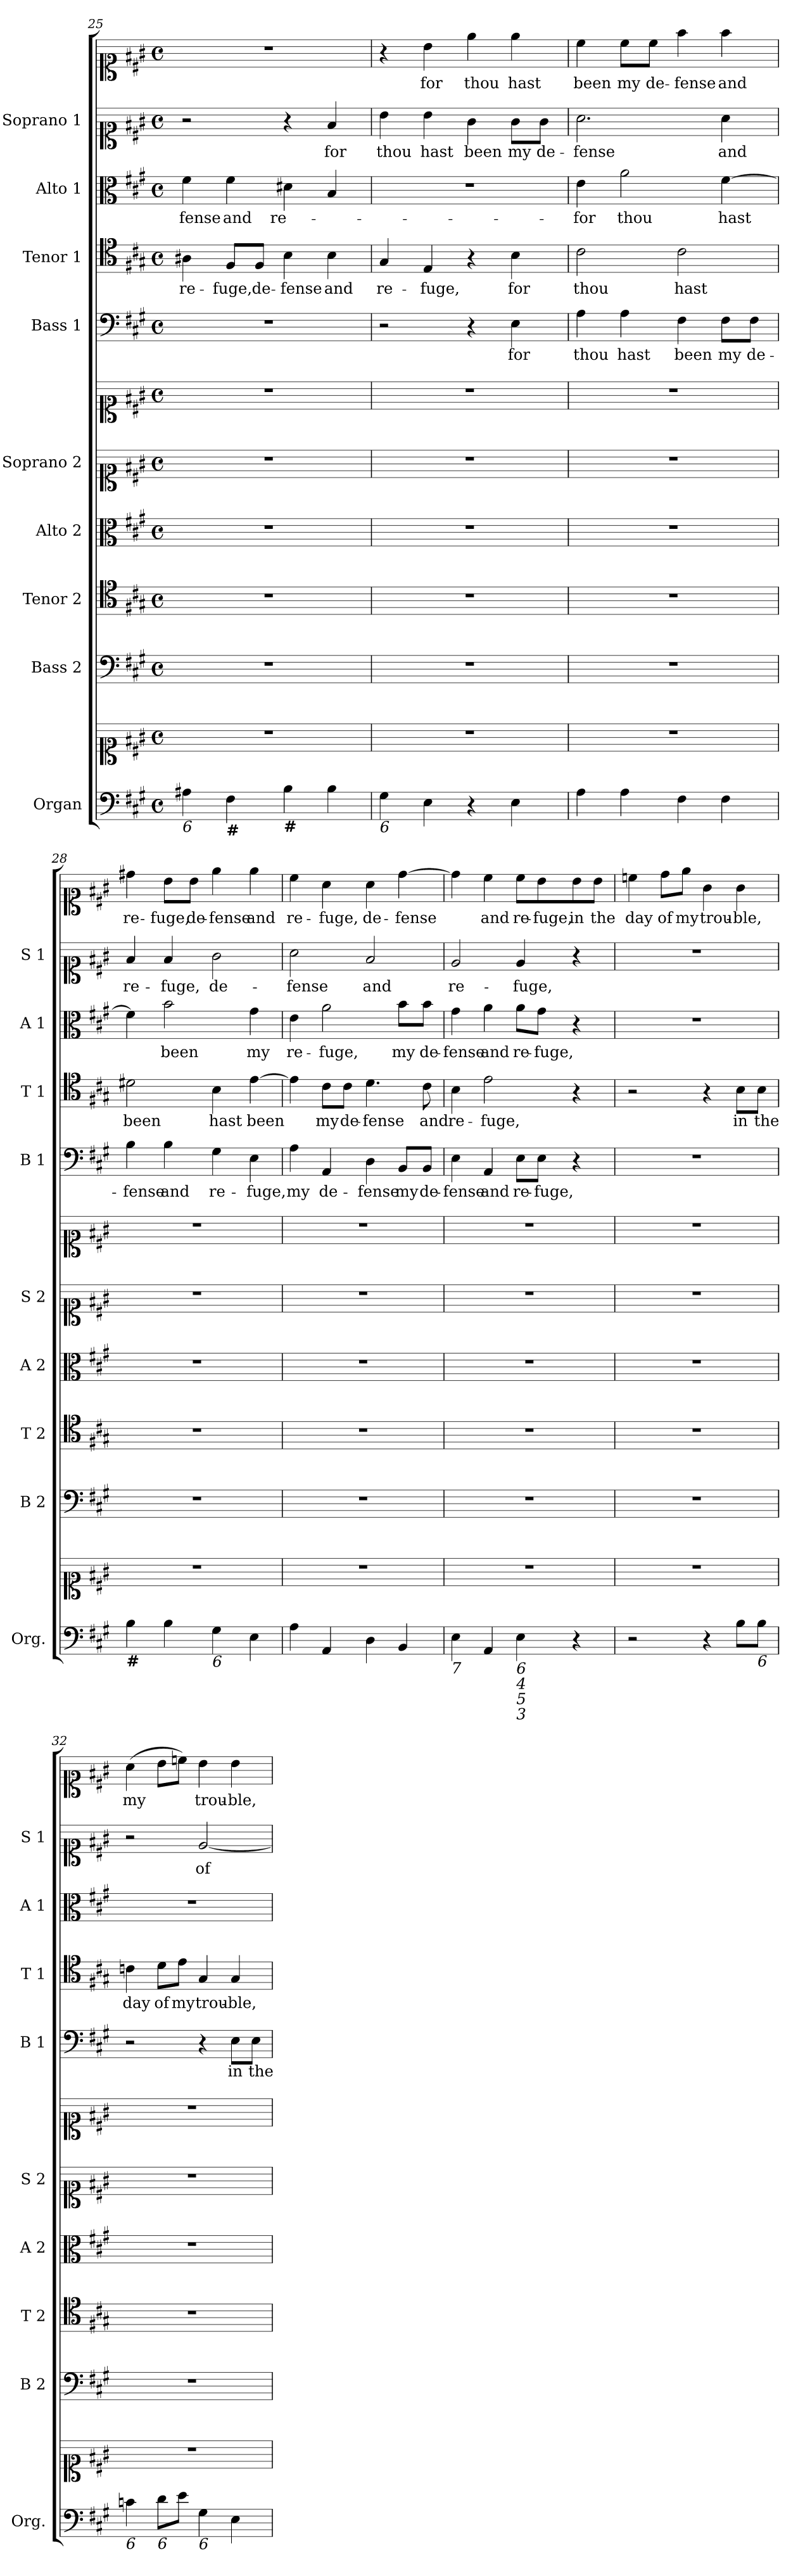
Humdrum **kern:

**kern	**kern	**kern	**kern	**kern	**kern	**kern	**kern	**text	**kern	**text	**kern	**text	**kern	**text	**kern	**text
*part11	*part11	*part10	*part9	*part8	*part7	*part6	*part5	*part5	*part4	*part4	*part3	*part3	*part2	*part2	*part1	*part1
*staff12	*staff11	*staff10	*staff9	*staff8	*staff7	*staff6	*staff5	*staff5	*staff4	*staff4	*staff3	*staff3	*staff2	*staff2	*staff1	*staff1
*I"Organ	*	*I"Bass 2	*I"Tenor 2	*I"Alto 2	*I"Soprano 2	*	*I"Bass 1	*	*I"Tenor 1	*	*I"Alto 1	*	*I"Soprano 1	*	*	*
*I'Org.	*	*I'B 2	*I'T 2	*I'A 2	*I'S 2	*	*I'B 1	*	*I'T 1	*	*I'A 1	*	*I'S 1	*	*	*
!!LO:PB:g=z
*clefF4	*clefC1	*clefF4	*clefC4	*clefC3	*clefC1	*clefC1	*clefF4	*	*clefC4	*	*clefC3	*	*clefC1	*	*clefC1	*
*k[f#c#g#]	*k[f#c#g#]	*k[f#c#g#]	*k[f#c#g#]	*k[f#c#g#]	*k[f#c#g#]	*k[f#c#g#]	*k[f#c#g#]	*	*k[f#c#g#]	*	*k[f#c#g#]	*	*k[f#c#g#]	*	*k[f#c#g#]	*
*A:	*A:	*A:	*A:	*A:	*A:	*A:	*A:	*	*A:	*	*A:	*	*A:	*	*A:	*
*M4/4	*M4/4	*M4/4	*M4/4	*M4/4	*M4/4	*M4/4	*M4/4	*	*M4/4	*	*M4/4	*	*M4/4	*	*M4/4	*
*met(c)	*met(c)	*met(c)	*met(c)	*met(c)	*met(c)	*met(c)	*met(c)	*	*met(c)	*	*met(c)	*	*met(c)	*	*met(c)	*
=25	=25	=25	=25	=25	=25	=25	=25	=25	=25	=25	=25	=25	=25	=25	=25	=25
!LO:TX:b:i:t=6	!	!	!	!	!	!	!	!	!	!	!	!	!	!	!	!
!	!	!	!	!	!	!	!	!	!	!LO:LY:b	!	!LO:LY:b	!	!	!	!
4A#X\	1r	1r	1r	1r	1r	1r	1r	.	4A#X\	re-	4f#\	-fense	2r	.	1r	.
!LO:TX:b:B:t=#	!	!	!	!	!	!	!	!	!	!	!	!	!	!	!	!
!	!	!	!	!	!	!	!	!	!	!LO:LY:b	!	!LO:LY:b	!	!	!	!
4F#\	.	.	.	.	.	.	.	.	8F#/L	-fuge,	4f#\	and	.	.	.	.
!	!	!	!	!	!	!	!	!	!	!LO:LY:b	!	!	!	!	!	!
.	.	.	.	.	.	.	.	.	8F#/J	de-	.	.	.	.	.	.
!LO:TX:b:B:t=#	!	!	!	!	!	!	!	!	!	!	!	!	!	!	!	!
!	!	!	!	!	!	!	!	!	!	!LO:LY:b	!	!LO:LY:b	!	!	!	!
4B\	.	.	.	.	.	.	.	.	4B\	-fense	4d#X\	re-	4r	.	.	.
!	!	!	!	!	!	!	!	!	!	!LO:LY:b	!	!	!	!LO:LY:b	!	!
4B\	.	.	.	.	.	.	.	.	4B\	and	4B/	.	4f#/	for	.	.
=26	=26	=26	=26	=26	=26	=26	=26	=26	=26	=26	=26	=26	=26	=26	=26	=26
!LO:TX:b:i:t=6	!	!	!	!	!	!	!	!	!	!	!	!	!	!	!	!
!	!	!	!	!	!	!	!	!	!	!LO:LY:b	!	!	!	!LO:LY:b	!	!
4G#\	1r	1r	1r	1r	1r	1r	2r	.	4G#/	re-	1r	.	4b\	thou	4r	.
!	!	!	!	!	!	!	!	!	!	!LO:LY:b	!	!	!	!LO:LY:b	!	!LO:LY:b
4E\	.	.	.	.	.	.	.	.	4E/	-fuge,	.	.	4b\	hast	4b\	for
!	!	!	!	!	!	!	!	!	!	!	!	!	!	!LO:LY:b	!	!LO:LY:b
4r	.	.	.	.	.	.	4r	.	4r	.	.	.	4g#\	been	4ee\	thou
!	!	!	!	!	!	!	!	!LO:LY:b	!	!LO:LY:b	!	!	!	!LO:LY:b	!	!LO:LY:b
4E\	.	.	.	.	.	.	4E\	for	4B\	for	.	.	8g#\L	my	4ee\	hast
!	!	!	!	!	!	!	!	!	!	!	!	!	!	!LO:LY:b	!	!
.	.	.	.	.	.	.	.	.	.	.	.	.	8g#\J	de-	.	.
=27	=27	=27	=27	=27	=27	=27	=27	=27	=27	=27	=27	=27	=27	=27	=27	=27
!	!	!	!	!	!	!	!	!LO:LY:b	!	!LO:LY:b	!	!LO:LY:b	!	!LO:LY:b	!	!LO:LY:b
4A\	1r	1r	1r	1r	1r	1r	4A\	thou	2c#\	thou	4e\	-for	2.a\	-fense	4cc#\	been
!	!	!	!	!	!	!	!	!LO:LY:b	!	!	!	!LO:LY:b	!	!	!	!LO:LY:b
4A\	.	.	.	.	.	.	4A\	hast	.	.	2a\	thou	.	.	8cc#\L	my
!	!	!	!	!	!	!	!	!	!	!	!	!	!	!	!	!LO:LY:b
.	.	.	.	.	.	.	.	.	.	.	.	.	.	.	8cc#\J	de-
!	!	!	!	!	!	!	!	!LO:LY:b	!	!LO:LY:b	!	!	!	!	!	!LO:LY:b
4F#\	.	.	.	.	.	.	4F#\	been	2c#\	hast	.	.	.	.	4ff#\	-fense
!	!	!	!	!	!	!	!	!LO:LY:b	!	!	!	!LO:LY:b	!	!LO:LY:b	!	!LO:LY:b
4F#\	.	.	.	.	.	.	8F#\L	my	.	.	[4f#\	hast	4a\	and	4ff#\	and
!	!	!	!	!	!	!	!	!LO:LY:b	!	!	!	!	!	!	!	!
.	.	.	.	.	.	.	8F#\J	de-	.	.	.	.	.	.	.	.
=28	=28	=28	=28	=28	=28	=28	=28	=28	=28	=28	=28	=28	=28	=28	=28	=28
!LO:TX:b:B:t=#	!	!	!	!	!	!	!	!	!	!	!	!	!	!	!	!
!	!	!	!	!	!	!	!	!LO:LY:b	!	!LO:LY:b	!	!	!	!LO:LY:b	!	!LO:LY:b
4B\	1r	1r	1r	1r	1r	1r	4B\	-fense	2d#X\	been	4f#\]	.	4f#/	re-	4dd#X\	re-
!	!	!	!	!	!	!	!	!LO:LY:b	!	!	!	!LO:LY:b	!	!LO:LY:b	!	!LO:LY:b
4B\	.	.	.	.	.	.	4B\	and	.	.	2b\	been	4f#/	-fuge,	8b\L	-fuge,
!	!	!	!	!	!	!	!	!	!	!	!	!	!	!	!	!LO:LY:b
.	.	.	.	.	.	.	.	.	.	.	.	.	.	.	8b\J	de-
!LO:TX:b:i:t=6	!	!	!	!	!	!	!	!	!	!	!	!	!	!	!	!
!	!	!	!	!	!	!	!	!LO:LY:b	!	!LO:LY:b	!	!	!	!LO:LY:b	!	!LO:LY:b
4G#\	.	.	.	.	.	.	4G#\	re-	4B\	hast	.	.	2g#\	de-	4ee\	-fense
!	!	!	!	!	!	!	!	!LO:LY:b	!	!LO:LY:b	!	!LO:LY:b	!	!	!	!LO:LY:b
4E\	.	.	.	.	.	.	4E\	-fuge,	[4e\	been	4g#\	my	.	.	4ee\	and
=29	=29	=29	=29	=29	=29	=29	=29	=29	=29	=29	=29	=29	=29	=29	=29	=29
!	!	!	!	!	!	!	!	!LO:LY:b	!	!	!	!LO:LY:b	!	!LO:LY:b	!	!LO:LY:b
4A\	1r	1r	1r	1r	1r	1r	4A\	my	4e\]	.	4e\	re-	2a\	-fense	4cc#\	re-
!	!	!	!	!	!	!	!	!LO:LY:b	!	!LO:LY:b	!	!LO:LY:b	!	!	!	!LO:LY:b
4AA/	.	.	.	.	.	.	4AA/	de-	8c#\L	my	2a\	-fuge,	.	.	4a\	-fuge,
!	!	!	!	!	!	!	!	!	!	!LO:LY:b	!	!	!	!	!	!
.	.	.	.	.	.	.	.	.	8c#\J	de-	.	.	.	.	.	.
!	!	!	!	!	!	!	!	!LO:LY:b	!	!LO:LY:b	!	!	!	!LO:LY:b	!	!LO:LY:b
4D\	.	.	.	.	.	.	4D\	-fense	4.d\	-fense	.	.	2f#/	and	4a\	de-
!	!	!	!	!	!	!	!	!LO:LY:b	!	!	!	!LO:LY:b	!	!	!	!LO:LY:b
4BB/	.	.	.	.	.	.	8BB/L	my	.	.	8b\L	my	.	.	[4dd\	-fense
!	!	!	!	!	!	!	!	!LO:LY:b	!	!LO:LY:b	!	!LO:LY:b	!	!	!	!
.	.	.	.	.	.	.	8BB/J	de-	8c#\	and	8b\J	de-	.	.	.	.
!!LO:LB:g=z
=30	=30	=30	=30	=30	=30	=30	=30	=30	=30	=30	=30	=30	=30	=30	=30	=30
!LO:TX:b:i:t=7	!	!	!	!	!	!	!	!	!	!	!	!	!	!	!	!
!	!	!	!	!	!	!	!	!LO:LY:b	!	!LO:LY:b	!	!LO:LY:b	!	!LO:LY:b	!	!
4E\	1r	1r	1r	1r	1r	1r	4E\	-fense	4B\	re-	4g#\	-fense	2e/	re-	4dd\]	.
!	!	!	!	!	!	!	!	!LO:LY:b	!	!LO:LY:b	!	!LO:LY:b	!	!	!	!LO:LY:b
4AA/	.	.	.	.	.	.	4AA/	and	2e\	-fuge,	4a\	and	.	.	4cc#\	and
!LO:TX:b:i:t=6	!	!	!	!	!	!	!	!	!	!	!	!	!	!	!	!
!LO:TX:b:i:t=4	!	!	!	!	!	!	!	!	!	!	!	!	!	!	!	!
!LO:TX:b:i:t=5	!	!	!	!	!	!	!	!	!	!	!	!	!	!	!	!
!LO:TX:b:i:t=3	!	!	!	!	!	!	!	!	!	!	!	!	!	!	!	!
!	!	!	!	!	!	!	!	!LO:LY:b	!	!	!	!LO:LY:b	!	!LO:LY:b	!	!LO:LY:b
4E\	.	.	.	.	.	.	8E\L	re-	.	.	8a\L	re-	4e/	-fuge,	8cc#\L	re-
!	!	!	!	!	!	!	!	!LO:LY:b	!	!	!	!LO:LY:b	!	!	!	!LO:LY:b
.	.	.	.	.	.	.	8E\J	-fuge,	.	.	8g#\J	-fuge,	.	.	8b\	-fuge,
!	!	!	!	!	!	!	!	!	!	!	!	!	!	!	!	!LO:LY:b
4r	.	.	.	.	.	.	4r	.	4r	.	4r	.	4r	.	8b\	in
!	!	!	!	!	!	!	!	!	!	!	!	!	!	!	!	!LO:LY:b
.	.	.	.	.	.	.	.	.	.	.	.	.	.	.	8b\J	the
=31	=31	=31	=31	=31	=31	=31	=31	=31	=31	=31	=31	=31	=31	=31	=31	=31
!	!	!	!	!	!	!	!	!	!	!	!	!	!	!	!	!LO:LY:b
2r	1r	1r	1r	1r	1r	1r	1r	.	2r	.	1r	.	1r	.	4ccn\	day
!	!	!	!	!	!	!	!	!	!	!	!	!	!	!	!	!LO:LY:b
.	.	.	.	.	.	.	.	.	.	.	.	.	.	.	8dd\L	of
!	!	!	!	!	!	!	!	!	!	!	!	!	!	!	!	!LO:LY:b
.	.	.	.	.	.	.	.	.	.	.	.	.	.	.	8ee\J	my
!	!	!	!	!	!	!	!	!	!	!	!	!	!	!	!	!LO:LY:b
4r	.	.	.	.	.	.	.	.	4r	.	.	.	.	.	4g#\	trou-
!	!	!	!	!	!	!	!	!	!	!LO:LY:b	!	!	!	!	!	!LO:LY:b
8B\L	.	.	.	.	.	.	.	.	8B\L	in	.	.	.	.	4g#\	-ble,
!LO:TX:b:i:t=6	!	!	!	!	!	!	!	!	!	!	!	!	!	!	!	!
!	!	!	!	!	!	!	!	!	!	!LO:LY:b	!	!	!	!	!	!
8B\J	.	.	.	.	.	.	.	.	8B\J	the	.	.	.	.	.	.
=32	=32	=32	=32	=32	=32	=32	=32	=32	=32	=32	=32	=32	=32	=32	=32	=32
!LO:TX:b:i:t=6	!	!	!	!	!	!	!	!	!	!	!	!	!	!	!	!
!	!	!	!	!	!	!	!	!	!	!LO:LY:b	!	!	!	!	!	!LO:LY:b
4cn\	1r	1r	1r	1r	1r	1r	2r	.	4cn\	day	1r	.	2r	.	(>4a\	my
!LO:TX:b:i:t=6	!	!	!	!	!	!	!	!	!	!	!	!	!	!	!	!
!	!	!	!	!	!	!	!	!	!	!LO:LY:b	!	!	!	!	!	!
8d\L	.	.	.	.	.	.	.	.	8d\L	of	.	.	.	.	8b\L	.
!	!	!	!	!	!	!	!	!	!	!LO:LY:b	!	!	!	!	!	!
8e\J	.	.	.	.	.	.	.	.	8e\J	my	.	.	.	.	8ccn\J)	.
!LO:TX:b:i:t=6	!	!	!	!	!	!	!	!	!	!	!	!	!	!	!	!
!	!	!	!	!	!	!	!	!	!	!LO:LY:b	!	!	!	!LO:LY:b	!	!LO:LY:b
4G#\	.	.	.	.	.	.	4r	.	4G#/	trou-	.	.	[2e/	of	4b\	trou-
!	!	!	!	!	!	!	!	!LO:LY:b	!	!LO:LY:b	!	!	!	!	!	!LO:LY:b
4E\	.	.	.	.	.	.	8E\L	in	4G#/	-ble,	.	.	.	.	4b\	-ble,
!	!	!	!	!	!	!	!	!LO:LY:b	!	!	!	!	!	!	!	!
.	.	.	.	.	.	.	8E\J	the	.	.	.	.	.	.	.	.
=	=	=	=	=	=	=	=	=	=	=	=	=	=	=	=	=
*-	*-	*-	*-	*-	*-	*-	*-	*-	*-	*-	*-	*-	*-	*-	*-	*-
